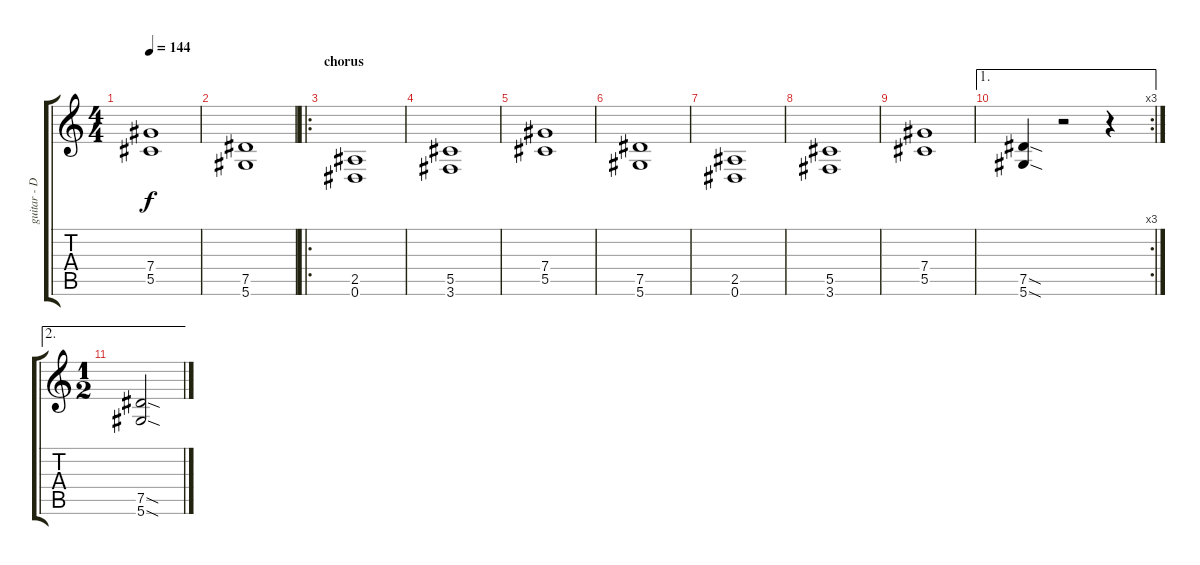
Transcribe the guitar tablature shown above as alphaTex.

\track ("guitar - D#" "guitar - D") {instrument overdrivenguitar}
\staff {score tabs}
\tuning (Eb4 Bb3 Gb3 Db3 Ab2 Eb2) {hide}
\ts (4 4)
\tempo 144
\clef g2
\ks c
(7.4 5.5).1{dy f} |
(7.5 5.6).1 |
\ro
\section ("" "chorus")
(2.5 0.6).1 |
(5.5 3.6).1 |
(7.4 5.5).1 |
(7.5 5.6).1 |
(2.5 0.6).1 |
(5.5 3.6).1 |
(7.4 5.5).1 |
\ae 1
\rc 3
(7.5{sod} 5.6{sod}).4 r.2 r.4 |
\ae 2
\ts (1 2)
(7.5{sod} 5.6{sod}).2
